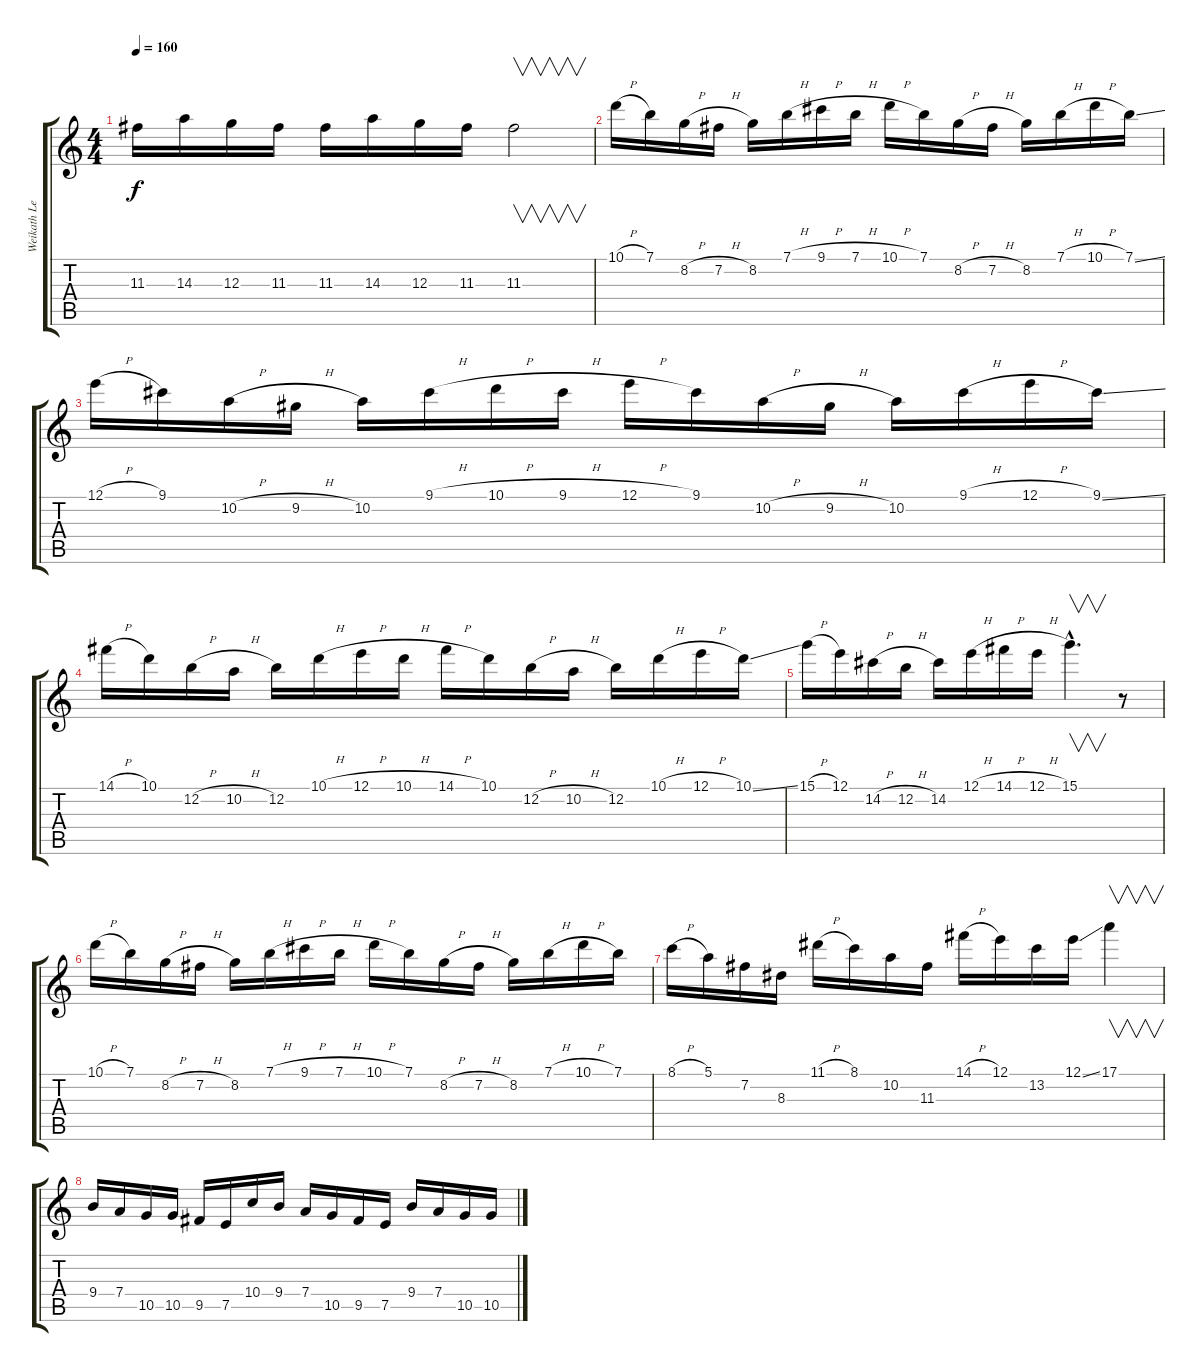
\track ("Weikath Lead" "Weikath Le") {instrument overdrivenguitar}
\staff {score tabs}
\tuning (E4 B3 G3 D3 A2 E2) {hide}
\ts (4 4)
\tempo 160
\clef g2
\ks c
11.3.16{dy f} 14.3.16 12.3.16 11.3.16 11.3.16 14.3.16 12.3.16 11.3.16 11.3.2{v} |
10.1{h}.16 7.1.16 8.2{h}.16 7.2{h}.16 8.2.16 7.1{h}.16 9.1{h}.16 7.1{h}.16 10.1{h}.16 7.1.16 8.2{h}.16 7.2{h}.16 8.2.16 7.1{h}.16 10.1{h}.16 7.1{ss}.16 |
12.1{h}.16 9.1.16 10.2{h}.16 9.2{h}.16 10.2.16 9.1{h}.16 10.1{h}.16 9.1{h}.16 12.1{h}.16 9.1.16 10.2{h}.16 9.2{h}.16 10.2.16 9.1{h}.16 12.1{h}.16 9.1{ss}.16 |
14.1{h}.16 10.1.16 12.2{h}.16 10.2{h}.16 12.2.16 10.1{h}.16 12.1{h}.16 10.1{h}.16 14.1{h}.16 10.1.16 12.2{h}.16 10.2{h}.16 12.2.16 10.1{h}.16 12.1{h}.16 10.1{ss}.16 |
15.1{h}.16 12.1.16 14.2{h}.16 12.2{h}.16 14.2.16 12.1{h}.16 14.1{h}.16 12.1{h}.16 15.1{hac}.4{v d} r.8 |
10.1{h}.16 7.1.16 8.2{h}.16 7.2{h}.16 8.2.16 7.1{h}.16 9.1{h}.16 7.1{h}.16 10.1{h}.16 7.1.16 8.2{h}.16 7.2{h}.16 8.2.16 7.1{h}.16 10.1{h}.16 7.1.16 |
8.1{h}.16 5.1.16 7.2.16 8.3.16 11.1{h}.16 8.1.16 10.2.16 11.3.16 14.1{h}.16 12.1.16 13.2.16 12.1{ss}.16 17.1.4{v} |
9.4.16 7.4.16 10.5.16 10.5.16 9.5.16 7.5.16 10.4.16 9.4.16 7.4.16 10.5.16 9.5.16 7.5.16 9.4.16 7.4.16 10.5.16 10.5.16
